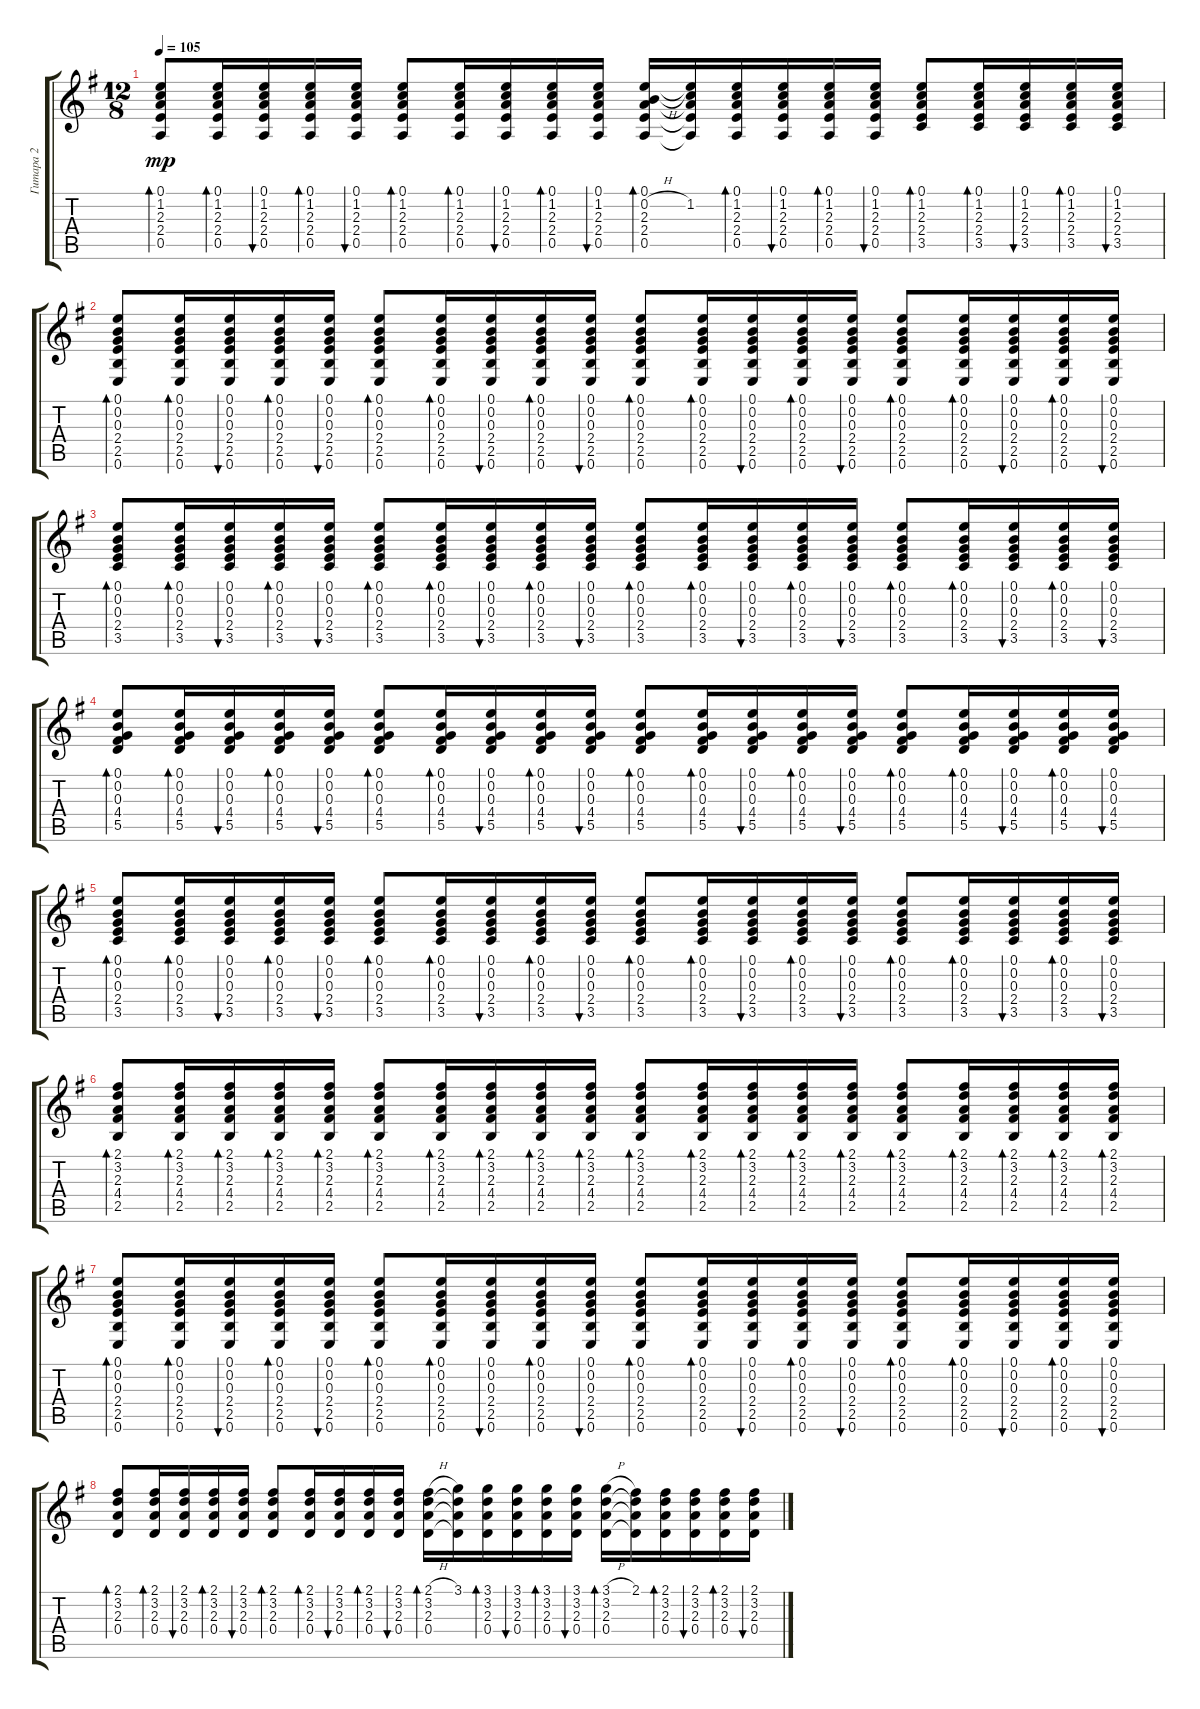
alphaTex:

\track ("Гитара 2" "Гитара 2") {instrument acousticguitarsteel}
\staff {score tabs}
\tuning (E4 B3 G3 D3 A2 E2) {hide}
\ts (12 8)
\tempo 105
\clef g2
\ks eminor
(0.1 1.2 2.3 2.4 0.5).8{bd 60 dy mp} (0.1 1.2 2.3 2.4 0.5).16{bd 60} (0.1 1.2 2.3 2.4 0.5).16{bu 60} (0.1 1.2 2.3 2.4 0.5).16{bd 60} (0.1 1.2 2.3 2.4 0.5).16{bu 60} (0.1 1.2 2.3 2.4 0.5).8{bd 60} (0.1 1.2 2.3 2.4 0.5).16{bd 60} (0.1 1.2 2.3 2.4 0.5).16{bu 60} (0.1 1.2 2.3 2.4 0.5).16{bd 60} (0.1 1.2 2.3 2.4 0.5).16{bu 60} (0.1 0.2{h} 2.3 2.4 0.5).16{bd 60} (0.1{t} 1.2 2.3{t} 2.4{t} 0.5{t}).16 (0.1 1.2 2.3 2.4 0.5).16{bd 60} (0.1 1.2 2.3 2.4 0.5).16{bu 60} (0.1 1.2 2.3 2.4 0.5).16{bd 60} (0.1 1.2 2.3 2.4 0.5).16{bu 60} (0.1 1.2 2.3 2.4 3.5).8{bd 60} (0.1 1.2 2.3 2.4 3.5).16{bd 60} (0.1 1.2 2.3 2.4 3.5).16{bu 60} (0.1 1.2 2.3 2.4 3.5).16{bd 60} (0.1 1.2 2.3 2.4 3.5).16{bu 60} |
(0.1 0.2 0.3 2.4 2.5 0.6).8{bd 60} (0.1 0.2 0.3 2.4 2.5 0.6).16{bd 60} (0.1 0.2 0.3 2.4 2.5 0.6).16{bu 60} (0.1 0.2 0.3 2.4 2.5 0.6).16{bd 60} (0.1 0.2 0.3 2.4 2.5 0.6).16{bu 60} (0.1 0.2 0.3 2.4 2.5 0.6).8{bd 60} (0.1 0.2 0.3 2.4 2.5 0.6).16{bd 60} (0.1 0.2 0.3 2.4 2.5 0.6).16{bu 60} (0.1 0.2 0.3 2.4 2.5 0.6).16{bd 60} (0.1 0.2 0.3 2.4 2.5 0.6).16{bu 60} (0.1 0.2 0.3 2.4 2.5 0.6).8{bd 60} (0.1 0.2 0.3 2.4 2.5 0.6).16{bd 60} (0.1 0.2 0.3 2.4 2.5 0.6).16{bu 60} (0.1 0.2 0.3 2.4 2.5 0.6).16{bd 60} (0.1 0.2 0.3 2.4 2.5 0.6).16{bu 60} (0.1 0.2 0.3 2.4 2.5 0.6).8{bd 60} (0.1 0.2 0.3 2.4 2.5 0.6).16{bd 60} (0.1 0.2 0.3 2.4 2.5 0.6).16{bu 60} (0.1 0.2 0.3 2.4 2.5 0.6).16{bd 60} (0.1 0.2 0.3 2.4 2.5 0.6).16{bu 60} |
(0.1 0.2 0.3 2.4 3.5).8{bd 60} (0.1 0.2 0.3 2.4 3.5).16{bd 60} (0.1 0.2 0.3 2.4 3.5).16{bu 60} (0.1 0.2 0.3 2.4 3.5).16{bd 60} (0.1 0.2 0.3 2.4 3.5).16{bu 60} (0.1 0.2 0.3 2.4 3.5).8{bd 60} (0.1 0.2 0.3 2.4 3.5).16{bd 60} (0.1 0.2 0.3 2.4 3.5).16{bu 60} (0.1 0.2 0.3 2.4 3.5).16{bd 60} (0.1 0.2 0.3 2.4 3.5).16{bu 60} (0.1 0.2 0.3 2.4 3.5).8{bd 60} (0.1 0.2 0.3 2.4 3.5).16{bd 60} (0.1 0.2 0.3 2.4 3.5).16{bu 60} (0.1 0.2 0.3 2.4 3.5).16{bd 60} (0.1 0.2 0.3 2.4 3.5).16{bu 60} (0.1 0.2 0.3 2.4 3.5).8{bd 60} (0.1 0.2 0.3 2.4 3.5).16{bd 60} (0.1 0.2 0.3 2.4 3.5).16{bu 60} (0.1 0.2 0.3 2.4 3.5).16{bd 60} (0.1 0.2 0.3 2.4 3.5).16{bu 60} |
(0.1 0.2 0.3 4.4 5.5).8{bd 60} (0.1 0.2 0.3 4.4 5.5).16{bd 60} (0.1 0.2 0.3 4.4 5.5).16{bu 60} (0.1 0.2 0.3 4.4 5.5).16{bd 60} (0.1 0.2 0.3 4.4 5.5).16{bu 60} (0.1 0.2 0.3 4.4 5.5).8{bd 60} (0.1 0.2 0.3 4.4 5.5).16{bd 60} (0.1 0.2 0.3 4.4 5.5).16{bu 60} (0.1 0.2 0.3 4.4 5.5).16{bd 60} (0.1 0.2 0.3 4.4 5.5).16{bu 60} (0.1 0.2 0.3 4.4 5.5).8{bd 60} (0.1 0.2 0.3 4.4 5.5).16{bd 60} (0.1 0.2 0.3 4.4 5.5).16{bu 60} (0.1 0.2 0.3 4.4 5.5).16{bd 60} (0.1 0.2 0.3 4.4 5.5).16{bu 60} (0.1 0.2 0.3 4.4 5.5).8{bd 60} (0.1 0.2 0.3 4.4 5.5).16{bd 60} (0.1 0.2 0.3 4.4 5.5).16{bu 60} (0.1 0.2 0.3 4.4 5.5).16{bd 60} (0.1 0.2 0.3 4.4 5.5).16{bu 60} |
(0.1 0.2 0.3 2.4 3.5).8{bd 60} (0.1 0.2 0.3 2.4 3.5).16{bd 60} (0.1 0.2 0.3 2.4 3.5).16{bu 60} (0.1 0.2 0.3 2.4 3.5).16{bd 60} (0.1 0.2 0.3 2.4 3.5).16{bu 60} (0.1 0.2 0.3 2.4 3.5).8{bd 60} (0.1 0.2 0.3 2.4 3.5).16{bd 60} (0.1 0.2 0.3 2.4 3.5).16{bu 60} (0.1 0.2 0.3 2.4 3.5).16{bd 60} (0.1 0.2 0.3 2.4 3.5).16{bu 60} (0.1 0.2 0.3 2.4 3.5).8{bd 60} (0.1 0.2 0.3 2.4 3.5).16{bd 60} (0.1 0.2 0.3 2.4 3.5).16{bu 60} (0.1 0.2 0.3 2.4 3.5).16{bd 60} (0.1 0.2 0.3 2.4 3.5).16{bu 60} (0.1 0.2 0.3 2.4 3.5).8{bd 60} (0.1 0.2 0.3 2.4 3.5).16{bd 60} (0.1 0.2 0.3 2.4 3.5).16{bu 60} (0.1 0.2 0.3 2.4 3.5).16{bd 60} (0.1 0.2 0.3 2.4 3.5).16{bu 60} |
(2.1 3.2 2.3 4.4 2.5).8{bd 60} (2.1 3.2 2.3 4.4 2.5).16{bd 60} (2.1 3.2 2.3 4.4 2.5).16{bd 60} (2.1 3.2 2.3 4.4 2.5).16{bd 60} (2.1 3.2 2.3 4.4 2.5).16{bd 60} (2.1 3.2 2.3 4.4 2.5).8{bd 60} (2.1 3.2 2.3 4.4 2.5).16{bd 60} (2.1 3.2 2.3 4.4 2.5).16{bd 60} (2.1 3.2 2.3 4.4 2.5).16{bd 60} (2.1 3.2 2.3 4.4 2.5).16{bd 60} (2.1 3.2 2.3 4.4 2.5).8{bd 60} (2.1 3.2 2.3 4.4 2.5).16{bd 60} (2.1 3.2 2.3 4.4 2.5).16{bd 60} (2.1 3.2 2.3 4.4 2.5).16{bd 60} (2.1 3.2 2.3 4.4 2.5).16{bd 60} (2.1 3.2 2.3 4.4 2.5).8{bd 60} (2.1 3.2 2.3 4.4 2.5).16{bd 60} (2.1 3.2 2.3 4.4 2.5).16{bd 60} (2.1 3.2 2.3 4.4 2.5).16{bd 60} (2.1 3.2 2.3 4.4 2.5).16{bd 60} |
(0.1 0.2 0.3 2.4 2.5 0.6).8{bd 60} (0.1 0.2 0.3 2.4 2.5 0.6).16{bd 60} (0.1 0.2 0.3 2.4 2.5 0.6).16{bu 60} (0.1 0.2 0.3 2.4 2.5 0.6).16{bd 60} (0.1 0.2 0.3 2.4 2.5 0.6).16{bu 60} (0.1 0.2 0.3 2.4 2.5 0.6).8{bd 60} (0.1 0.2 0.3 2.4 2.5 0.6).16{bd 60} (0.1 0.2 0.3 2.4 2.5 0.6).16{bu 60} (0.1 0.2 0.3 2.4 2.5 0.6).16{bd 60} (0.1 0.2 0.3 2.4 2.5 0.6).16{bu 60} (0.1 0.2 0.3 2.4 2.5 0.6).8{bd 60} (0.1 0.2 0.3 2.4 2.5 0.6).16{bd 60} (0.1 0.2 0.3 2.4 2.5 0.6).16{bu 60} (0.1 0.2 0.3 2.4 2.5 0.6).16{bd 60} (0.1 0.2 0.3 2.4 2.5 0.6).16{bu 60} (0.1 0.2 0.3 2.4 2.5 0.6).8{bd 60} (0.1 0.2 0.3 2.4 2.5 0.6).16{bd 60} (0.1 0.2 0.3 2.4 2.5 0.6).16{bu 60} (0.1 0.2 0.3 2.4 2.5 0.6).16{bd 60} (0.1 0.2 0.3 2.4 2.5 0.6).16{bu 60} |
(2.1 3.2 2.3 0.4).8{bd 60} (2.1 3.2 2.3 0.4).16{bd 60} (2.1 3.2 2.3 0.4).16{bu 60} (2.1 3.2 2.3 0.4).16{bd 60} (2.1 3.2 2.3 0.4).16{bu 60} (2.1 3.2 2.3 0.4).8{bd 60} (2.1 3.2 2.3 0.4).16{bd 60} (2.1 3.2 2.3 0.4).16{bu 60} (2.1 3.2 2.3 0.4).16{bd 60} (2.1 3.2 2.3 0.4).16{bu 60} (2.1{h} 3.2 2.3 0.4).16{bd 60} (3.1 3.2{t} 2.3{t} 0.4{t}).16 (3.1 3.2 2.3 0.4).16{bd 60} (3.1 3.2 2.3 0.4).16{bu 60} (3.1 3.2 2.3 0.4).16{bd 60} (3.1 3.2 2.3 0.4).16{bu 60} (3.1{h} 3.2 2.3 0.4).16{bd 60} (2.1 3.2{t} 2.3{t} 0.4{t}).16 (2.1 3.2 2.3 0.4).16{bd 60} (2.1 3.2 2.3 0.4).16{bu 60} (2.1 3.2 2.3 0.4).16{bd 60} (2.1 3.2 2.3 0.4).16{bu 60}
